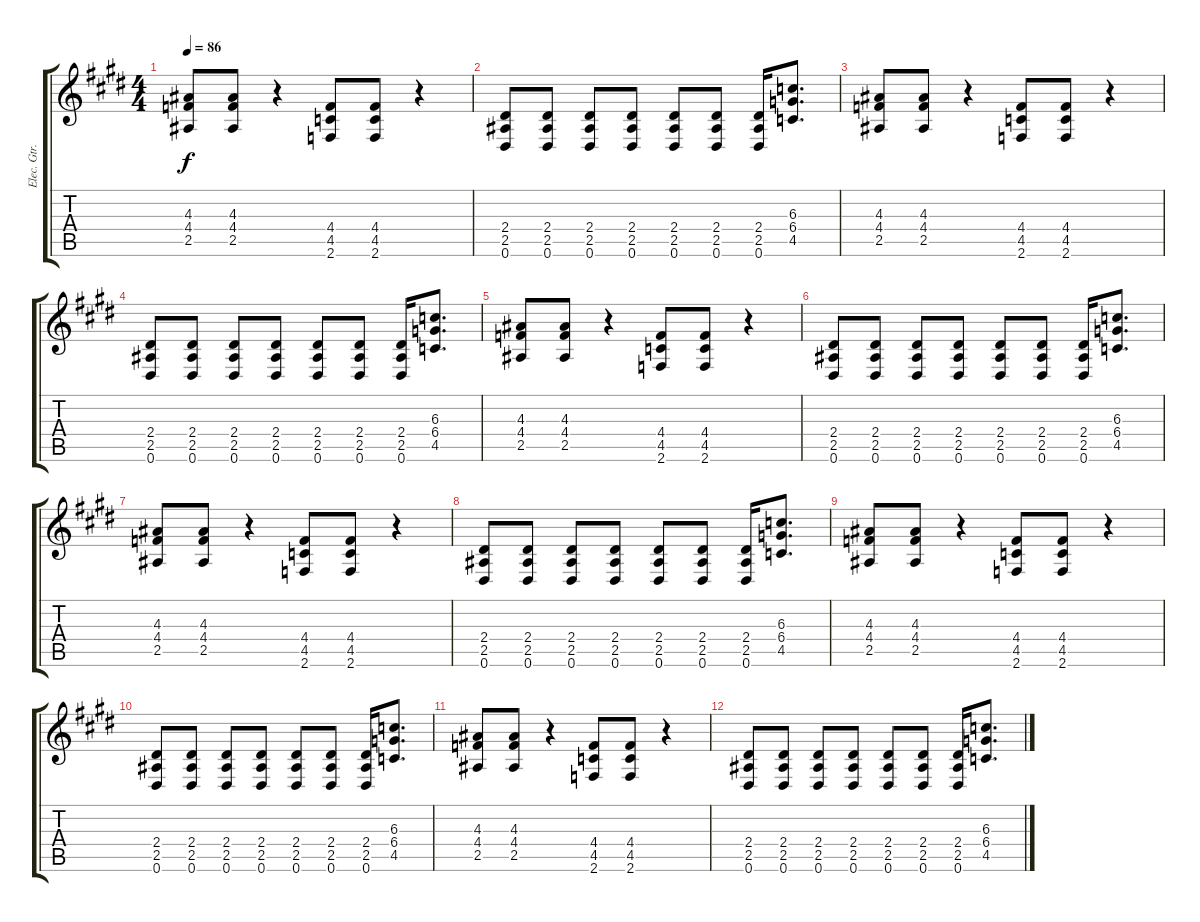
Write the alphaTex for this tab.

\track ("Elec. Gtr.3" "Elec. Gtr.") {instrument distortionguitar}
\staff {score tabs}
\tuning (Eb4 Bb3 Gb3 Db3 Ab2 Eb2) {hide}
\ts (4 4)
\tempo 86
\clef g2
\ks e
(4.3 4.4 2.5).8{dy f} (4.3 4.4 2.5).8 r.4 (4.4 4.5 2.6).8 (4.4 4.5 2.6).8 r.4 |
(2.4 2.5 0.6).8 (2.4 2.5 0.6).8 (2.4 2.5 0.6).8 (2.4 2.5 0.6).8 (2.4 2.5 0.6).8 (2.4 2.5 0.6).8 (2.4 2.5 0.6).16 (6.3 6.4 4.5).8{d} |
(4.3 4.4 2.5).8 (4.3 4.4 2.5).8 r.4 (4.4 4.5 2.6).8 (4.4 4.5 2.6).8 r.4 |
(2.4 2.5 0.6).8 (2.4 2.5 0.6).8 (2.4 2.5 0.6).8 (2.4 2.5 0.6).8 (2.4 2.5 0.6).8 (2.4 2.5 0.6).8 (2.4 2.5 0.6).16 (6.3 6.4 4.5).8{d} |
(4.3 4.4 2.5).8 (4.3 4.4 2.5).8 r.4 (4.4 4.5 2.6).8 (4.4 4.5 2.6).8 r.4 |
(2.4 2.5 0.6).8 (2.4 2.5 0.6).8 (2.4 2.5 0.6).8 (2.4 2.5 0.6).8 (2.4 2.5 0.6).8 (2.4 2.5 0.6).8 (2.4 2.5 0.6).16 (6.3 6.4 4.5).8{d} |
(4.3 4.4 2.5).8 (4.3 4.4 2.5).8 r.4 (4.4 4.5 2.6).8 (4.4 4.5 2.6).8 r.4 |
(2.4 2.5 0.6).8 (2.4 2.5 0.6).8 (2.4 2.5 0.6).8 (2.4 2.5 0.6).8 (2.4 2.5 0.6).8 (2.4 2.5 0.6).8 (2.4 2.5 0.6).16 (6.3 6.4 4.5).8{d} |
(4.3 4.4 2.5).8 (4.3 4.4 2.5).8 r.4 (4.4 4.5 2.6).8 (4.4 4.5 2.6).8 r.4 |
(2.4 2.5 0.6).8 (2.4 2.5 0.6).8 (2.4 2.5 0.6).8 (2.4 2.5 0.6).8 (2.4 2.5 0.6).8 (2.4 2.5 0.6).8 (2.4 2.5 0.6).16 (6.3 6.4 4.5).8{d} |
(4.3 4.4 2.5).8 (4.3 4.4 2.5).8 r.4 (4.4 4.5 2.6).8 (4.4 4.5 2.6).8 r.4 |
(2.4 2.5 0.6).8 (2.4 2.5 0.6).8 (2.4 2.5 0.6).8 (2.4 2.5 0.6).8 (2.4 2.5 0.6).8 (2.4 2.5 0.6).8 (2.4 2.5 0.6).16 (6.3 6.4 4.5).8{d}
